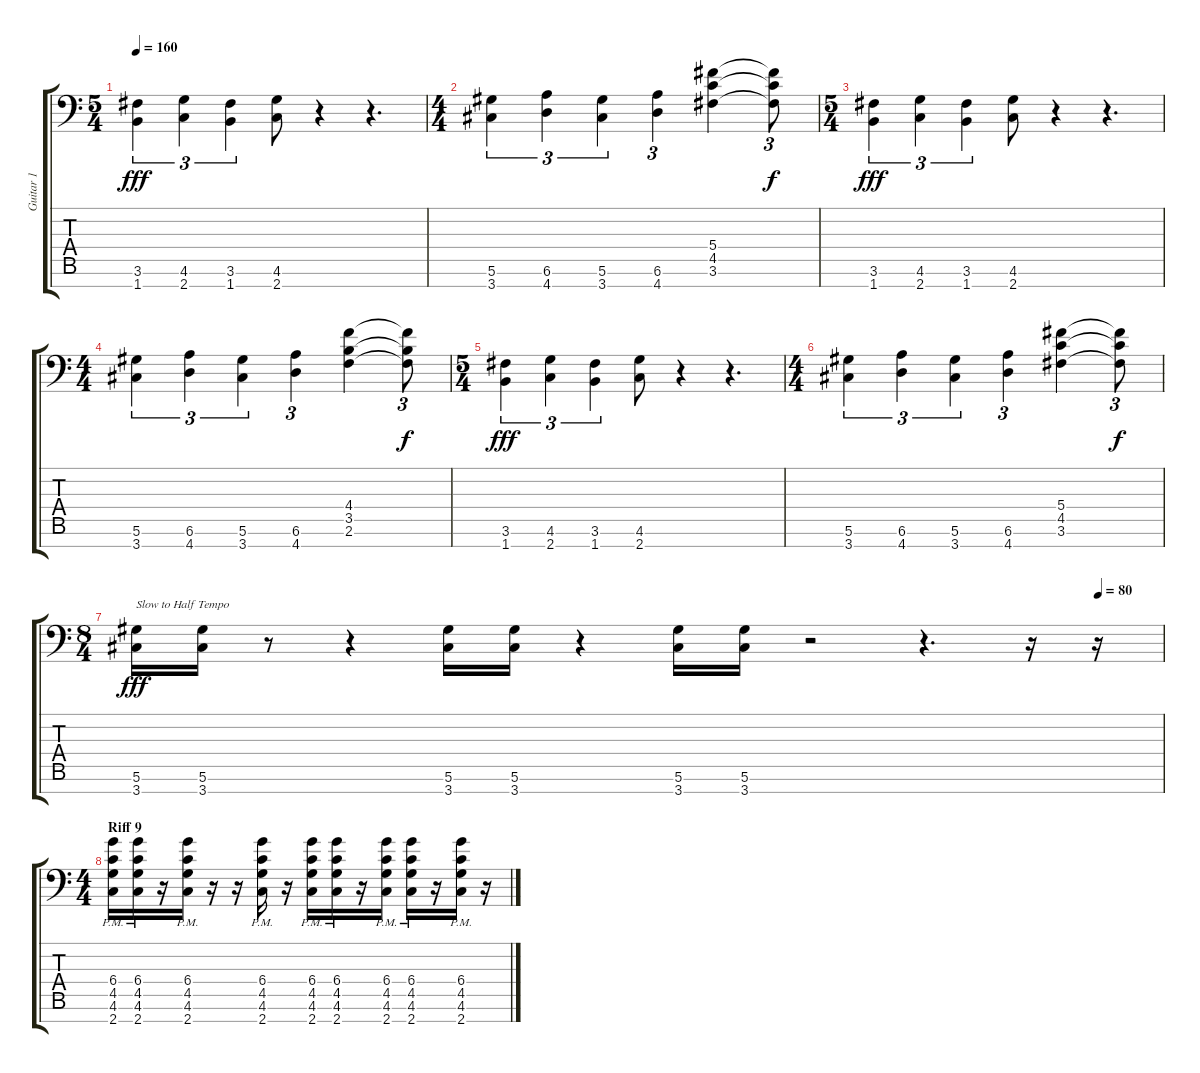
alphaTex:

\track ("Guitar 1" "Guitar 1") {instrument distortionguitar}
\staff {score tabs}
\tuning (Eb4 Bb3 Gb3 Db3 Ab2 Eb2 Bb1) {hide}
\ts (5 4)
\tempo 160
\clef f4
\ks c
(3.6 1.7).4{tu (3 2) dy fff} (4.6 2.7).4{tu (3 2)} (3.6 1.7).4{tu (3 2)} (4.6 2.7).8 r.4 r.4{d} |
\ts (4 4)
(5.6 3.7).4{tu (3 2)} (6.6 4.7).4{tu (3 2)} (5.6 3.7).4{tu (3 2)} (6.6 4.7).4{tu (3 2)} (5.4 4.5 3.6).4 (5.4{t} 4.5{t} 3.6{t}).8{tu (3 2) dy f} |
\ts (5 4)
(3.6 1.7).4{tu (3 2) dy fff} (4.6 2.7).4{tu (3 2)} (3.6 1.7).4{tu (3 2)} (4.6 2.7).8 r.4 r.4{d} |
\ts (4 4)
(5.6 3.7).4{tu (3 2)} (6.6 4.7).4{tu (3 2)} (5.6 3.7).4{tu (3 2)} (6.6 4.7).4{tu (3 2)} (4.4 3.5 2.6).4 (4.4{t} 3.5{t} 2.6{t}).8{tu (3 2) dy f} |
\ts (5 4)
(3.6 1.7).4{tu (3 2) dy fff} (4.6 2.7).4{tu (3 2)} (3.6 1.7).4{tu (3 2)} (4.6 2.7).8 r.4 r.4{d} |
\ts (4 4)
(5.6 3.7).4{tu (3 2)} (6.6 4.7).4{tu (3 2)} (5.6 3.7).4{tu (3 2)} (6.6 4.7).4{tu (3 2)} (5.4 4.5 3.6).4 (5.4{t} 4.5{t} 3.6{t}).8{tu (3 2) dy f} |
\ts (8 4)
\tempo (80 0.9375)
(5.6 3.7).16{txt "Slow to Half Tempo" dy fff} (5.6 3.7).16 r.8 r.4 (5.6 3.7).16 (5.6 3.7).16 r.4 (5.6 3.7).16 (5.6 3.7).16 r.2 r.4{d} r.16 r.16 |
\ts (4 4)
\section ("" "Riff 9")
(6.4{pm} 4.5{pm} 4.6{pm} 2.7{pm}).16 (6.4{pm} 4.5{pm} 4.6{pm} 2.7{pm}).16 r.16 (6.4{pm} 4.5{pm} 4.6{pm} 2.7{pm}).16 r.16 r.16 (6.4{pm} 4.5{pm} 4.6{pm} 2.7{pm}).16 r.16 (6.4{pm} 4.5{pm} 4.6{pm} 2.7{pm}).16 (6.4{pm} 4.5{pm} 4.6{pm} 2.7{pm}).16 r.16 (6.4{pm} 4.5{pm} 4.6{pm} 2.7{pm}).16 (6.4{pm} 4.5{pm} 4.6{pm} 2.7{pm}).16 r.16 (6.4{pm} 4.5{pm} 4.6{pm} 2.7{pm}).16 r.16
